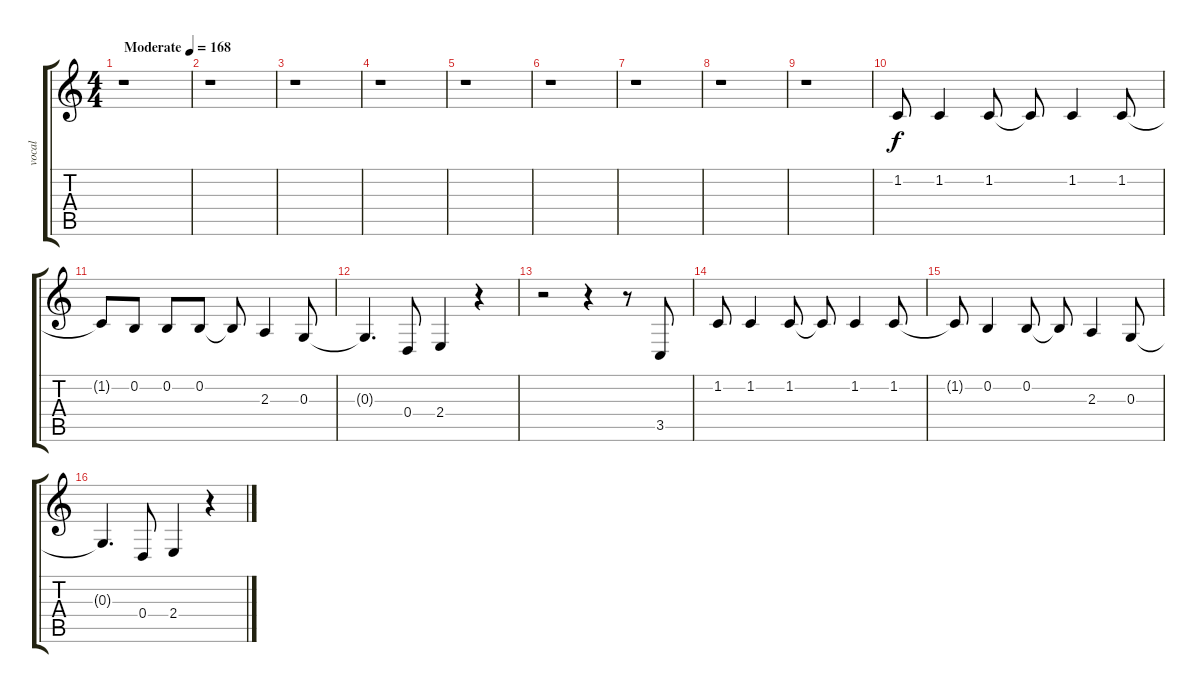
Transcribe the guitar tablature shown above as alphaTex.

\track ("vocal" "vocal") {instrument acousticgrandpiano}
\staff {score tabs}
\tuning (E4 B3 G3 D3 A2 E2) {hide}
\ts (4 4)
\tempo (168 "Moderate")
\clef g2
\ks c
r.1{dy f instrument acousticgrandpiano} |
r.1 |
r.1 |
r.1 |
r.1 |
r.1 |
r.1 |
r.1 |
r.1 |
1.2.8 1.2.4 1.2.8 1.2{t}.8 1.2.4 1.2.8 |
1.2{t}.8 0.2.8 0.2.8 0.2.8 0.2{t}.8 2.3.4 0.3.8 |
0.3{t}.4{d} 0.4.8 2.4.4 r.4 |
r.2 r.4 r.8 3.5.8 |
1.2.8 1.2.4 1.2.8 1.2{t}.8 1.2.4 1.2.8 |
1.2{t}.8 0.2.4 0.2.8 0.2{t}.8 2.3.4 0.3.8 |
0.3{t}.4{d} 0.4.8 2.4.4 r.4
